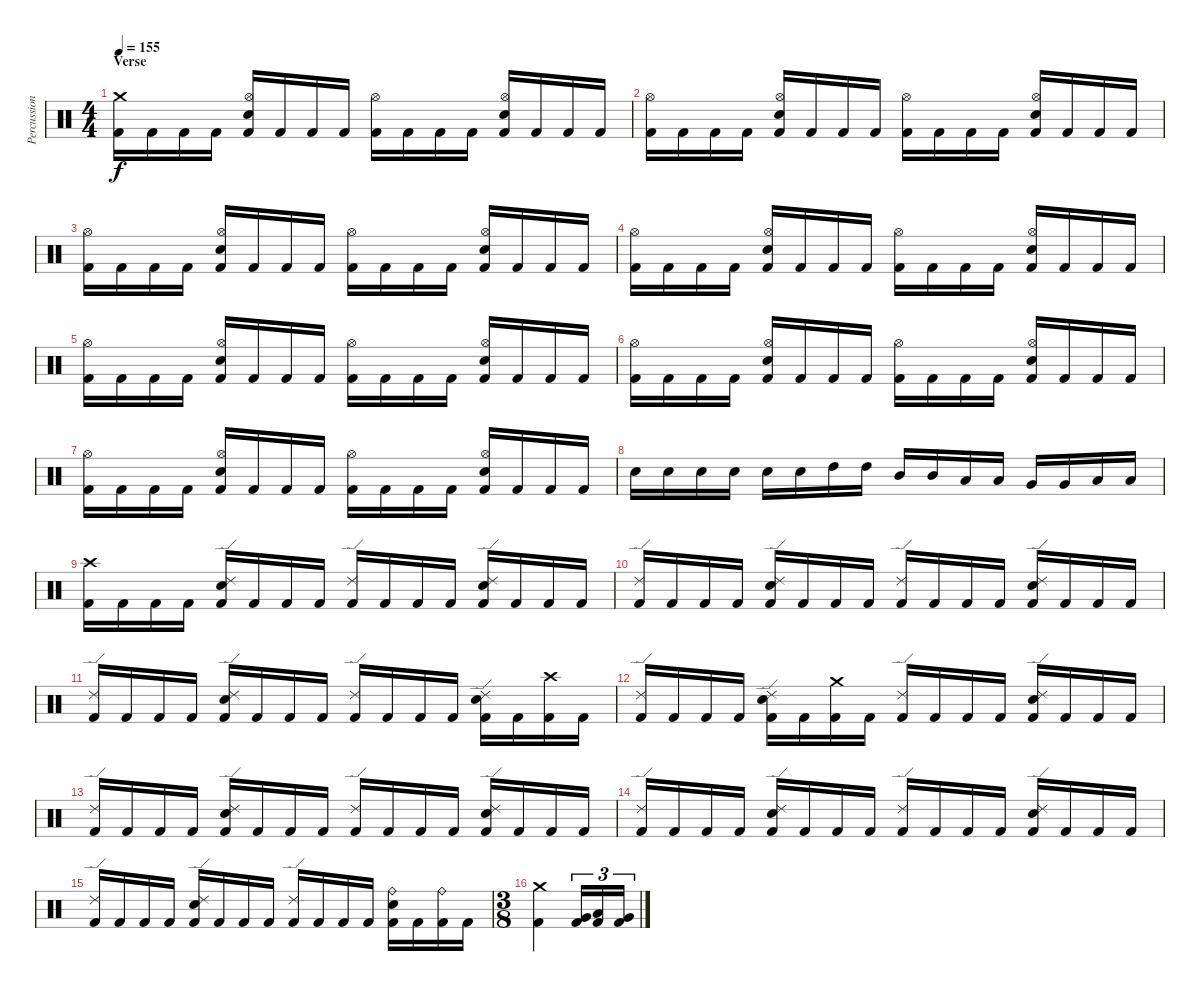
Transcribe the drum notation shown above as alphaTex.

\track ("Percussion" "Percussion") {instrument percussion}
\staff {score}
\articulation defaults
\ts (4 4)
\section ("" "Verse")
\tempo 155
\clef neutral
\ks c
("Crash medium (hit)" "Kick (hit) 2").16{dy f} "Kick (hit) 2".16 "Kick (hit) 2".16 "Kick (hit) 2".16 ("Hi-Hat (open)" "Electric Snare (hit)" "Kick (hit) 2").16 "Kick (hit) 2".16 "Kick (hit) 2".16 "Kick (hit) 2".16 ("Hi-Hat (open)" "Kick (hit) 2").16 "Kick (hit) 2".16 "Kick (hit) 2".16 "Kick (hit) 2".16 ("Hi-Hat (open)" "Electric Snare (hit)" "Kick (hit) 2").16 "Kick (hit) 2".16 "Kick (hit) 2".16 "Kick (hit) 2".16 |
("Hi-Hat (open)" "Kick (hit) 2").16 "Kick (hit) 2".16 "Kick (hit) 2".16 "Kick (hit) 2".16 ("Hi-Hat (open)" "Electric Snare (hit)" "Kick (hit) 2").16 "Kick (hit) 2".16 "Kick (hit) 2".16 "Kick (hit) 2".16 ("Hi-Hat (open)" "Kick (hit) 2").16 "Kick (hit) 2".16 "Kick (hit) 2".16 "Kick (hit) 2".16 ("Hi-Hat (open)" "Electric Snare (hit)" "Kick (hit) 2").16 "Kick (hit) 2".16 "Kick (hit) 2".16 "Kick (hit) 2".16 |
("Hi-Hat (open)" "Kick (hit) 2").16 "Kick (hit) 2".16 "Kick (hit) 2".16 "Kick (hit) 2".16 ("Hi-Hat (open)" "Electric Snare (hit)" "Kick (hit) 2").16 "Kick (hit) 2".16 "Kick (hit) 2".16 "Kick (hit) 2".16 ("Hi-Hat (open)" "Kick (hit) 2").16 "Kick (hit) 2".16 "Kick (hit) 2".16 "Kick (hit) 2".16 ("Hi-Hat (open)" "Electric Snare (hit)" "Kick (hit) 2").16 "Kick (hit) 2".16 "Kick (hit) 2".16 "Kick (hit) 2".16 |
("Hi-Hat (open)" "Kick (hit) 2").16 "Kick (hit) 2".16 "Kick (hit) 2".16 "Kick (hit) 2".16 ("Hi-Hat (open)" "Electric Snare (hit)" "Kick (hit) 2").16 "Kick (hit) 2".16 "Kick (hit) 2".16 "Kick (hit) 2".16 ("Hi-Hat (open)" "Kick (hit) 2").16 "Kick (hit) 2".16 "Kick (hit) 2".16 "Kick (hit) 2".16 ("Hi-Hat (open)" "Electric Snare (hit)" "Kick (hit) 2").16 "Kick (hit) 2".16 "Kick (hit) 2".16 "Kick (hit) 2".16 |
("Hi-Hat (open)" "Kick (hit) 2").16 "Kick (hit) 2".16 "Kick (hit) 2".16 "Kick (hit) 2".16 ("Hi-Hat (open)" "Electric Snare (hit)" "Kick (hit) 2").16 "Kick (hit) 2".16 "Kick (hit) 2".16 "Kick (hit) 2".16 ("Hi-Hat (open)" "Kick (hit) 2").16 "Kick (hit) 2".16 "Kick (hit) 2".16 "Kick (hit) 2".16 ("Hi-Hat (open)" "Electric Snare (hit)" "Kick (hit) 2").16 "Kick (hit) 2".16 "Kick (hit) 2".16 "Kick (hit) 2".16 |
("Hi-Hat (open)" "Kick (hit) 2").16 "Kick (hit) 2".16 "Kick (hit) 2".16 "Kick (hit) 2".16 ("Hi-Hat (open)" "Electric Snare (hit)" "Kick (hit) 2").16 "Kick (hit) 2".16 "Kick (hit) 2".16 "Kick (hit) 2".16 ("Hi-Hat (open)" "Kick (hit) 2").16 "Kick (hit) 2".16 "Kick (hit) 2".16 "Kick (hit) 2".16 ("Hi-Hat (open)" "Electric Snare (hit)" "Kick (hit) 2").16 "Kick (hit) 2".16 "Kick (hit) 2".16 "Kick (hit) 2".16 |
("Hi-Hat (open)" "Kick (hit) 2").16 "Kick (hit) 2".16 "Kick (hit) 2".16 "Kick (hit) 2".16 ("Hi-Hat (open)" "Electric Snare (hit)" "Kick (hit) 2").16 "Kick (hit) 2".16 "Kick (hit) 2".16 "Kick (hit) 2".16 ("Hi-Hat (open)" "Kick (hit) 2").16 "Kick (hit) 2".16 "Kick (hit) 2".16 "Kick (hit) 2".16 ("Hi-Hat (open)" "Electric Snare (hit)" "Kick (hit) 2").16 "Kick (hit) 2".16 "Kick (hit) 2".16 "Kick (hit) 2".16 |
"Electric Snare (hit)".16 "Electric Snare (hit)".16 "Electric Snare (hit)".16 "Electric Snare (hit)".16 "Electric Snare (hit)".16 "Electric Snare (hit)".16 "High Tom (hit)".16 "High Tom (hit)".16 "Mid Tom (hit)".16 "Mid Tom (hit)".16 "Low Tom (hit)".16 "Low Tom (hit)".16 "Very Low Tom (hit)".16 "Very Low Tom (hit)".16 "Low Floor Tom (hit)".16 "Low Floor Tom (hit)".16 |
("Crash high (hit)" "Kick (hit) 2").16 "Kick (hit) 2".16 "Kick (hit) 2".16 "Kick (hit) 2".16 ("Ride (edge) 2" "Electric Snare (hit)" "Kick (hit) 2").16 "Kick (hit) 2".16 "Kick (hit) 2".16 "Kick (hit) 2".16 ("Ride (edge) 2" "Kick (hit) 2").16 "Kick (hit) 2".16 "Kick (hit) 2".16 "Kick (hit) 2".16 ("Ride (edge) 2" "Electric Snare (hit)" "Kick (hit) 2").16 "Kick (hit) 2".16 "Kick (hit) 2".16 "Kick (hit) 2".16 |
("Ride (edge) 2" "Kick (hit) 2").16 "Kick (hit) 2".16 "Kick (hit) 2".16 "Kick (hit) 2".16 ("Ride (edge) 2" "Electric Snare (hit)" "Kick (hit) 2").16 "Kick (hit) 2".16 "Kick (hit) 2".16 "Kick (hit) 2".16 ("Ride (edge) 2" "Kick (hit) 2").16 "Kick (hit) 2".16 "Kick (hit) 2".16 "Kick (hit) 2".16 ("Ride (edge) 2" "Electric Snare (hit)" "Kick (hit) 2").16 "Kick (hit) 2".16 "Kick (hit) 2".16 "Kick (hit) 2".16 |
("Ride (edge) 2" "Kick (hit) 2").16 "Kick (hit) 2".16 "Kick (hit) 2".16 "Kick (hit) 2".16 ("Ride (edge) 2" "Electric Snare (hit)" "Kick (hit) 2").16 "Kick (hit) 2".16 "Kick (hit) 2".16 "Kick (hit) 2".16 ("Ride (edge) 2" "Kick (hit) 2").16 "Kick (hit) 2".16 "Kick (hit) 2".16 "Kick (hit) 2".16 ("Ride (edge) 2" "Electric Snare (hit)" "Kick (hit) 2").16 "Kick (hit) 2".16 ("Crash high (hit)" "Kick (hit) 2").16 "Kick (hit) 2".16 |
("Ride (edge) 2" "Kick (hit) 2").16 "Kick (hit) 2".16 "Kick (hit) 2".16 "Kick (hit) 2".16 ("Ride (edge) 2" "Electric Snare (hit)" "Kick (hit) 2").16 "Kick (hit) 2".16 ("Crash medium (hit)" "Kick (hit) 2").16 "Kick (hit) 2".16 ("Ride (edge) 2" "Kick (hit) 2").16 "Kick (hit) 2".16 "Kick (hit) 2".16 "Kick (hit) 2".16 ("Ride (edge) 2" "Electric Snare (hit)" "Kick (hit) 2").16 "Kick (hit) 2".16 "Kick (hit) 2".16 "Kick (hit) 2".16 |
("Ride (edge) 2" "Kick (hit) 2").16 "Kick (hit) 2".16 "Kick (hit) 2".16 "Kick (hit) 2".16 ("Ride (edge) 2" "Electric Snare (hit)" "Kick (hit) 2").16 "Kick (hit) 2".16 "Kick (hit) 2".16 "Kick (hit) 2".16 ("Ride (edge) 2" "Kick (hit) 2").16 "Kick (hit) 2".16 "Kick (hit) 2".16 "Kick (hit) 2".16 ("Ride (edge) 2" "Electric Snare (hit)" "Kick (hit) 2").16 "Kick (hit) 2".16 "Kick (hit) 2".16 "Kick (hit) 2".16 |
("Ride (edge) 2" "Kick (hit) 2").16 "Kick (hit) 2".16 "Kick (hit) 2".16 "Kick (hit) 2".16 ("Ride (edge) 2" "Electric Snare (hit)" "Kick (hit) 2").16 "Kick (hit) 2".16 "Kick (hit) 2".16 "Kick (hit) 2".16 ("Ride (edge) 2" "Kick (hit) 2").16 "Kick (hit) 2".16 "Kick (hit) 2".16 "Kick (hit) 2".16 ("Ride (edge) 2" "Electric Snare (hit)" "Kick (hit) 2").16 "Kick (hit) 2".16 "Kick (hit) 2".16 "Kick (hit) 2".16 |
("Ride (edge) 2" "Kick (hit) 2").16 "Kick (hit) 2".16 "Kick (hit) 2".16 "Kick (hit) 2".16 ("Ride (edge) 2" "Electric Snare (hit)" "Kick (hit) 2").16 "Kick (hit) 2".16 "Kick (hit) 2".16 "Kick (hit) 2".16 ("Ride (edge) 2" "Kick (hit) 2").16 "Kick (hit) 2".16 "Kick (hit) 2".16 "Kick (hit) 2".16 ("Ride (bell)" "Electric Snare (hit)" "Kick (hit) 2").16 "Kick (hit) 2".16 ("Ride (bell)" "Kick (hit) 2").16 "Kick (hit) 2".16 |
\ts (3 8)
("Crash medium (hit)" "Kick (hit) 2").4 ("Very Low Tom (hit)" "Kick (hit) 2").16{tu (3 2)} ("Low Floor Tom (hit)" "Kick (hit) 2").16{tu (3 2)} ("Very Low Tom (hit)" "Kick (hit) 2").16{tu (3 2)}
